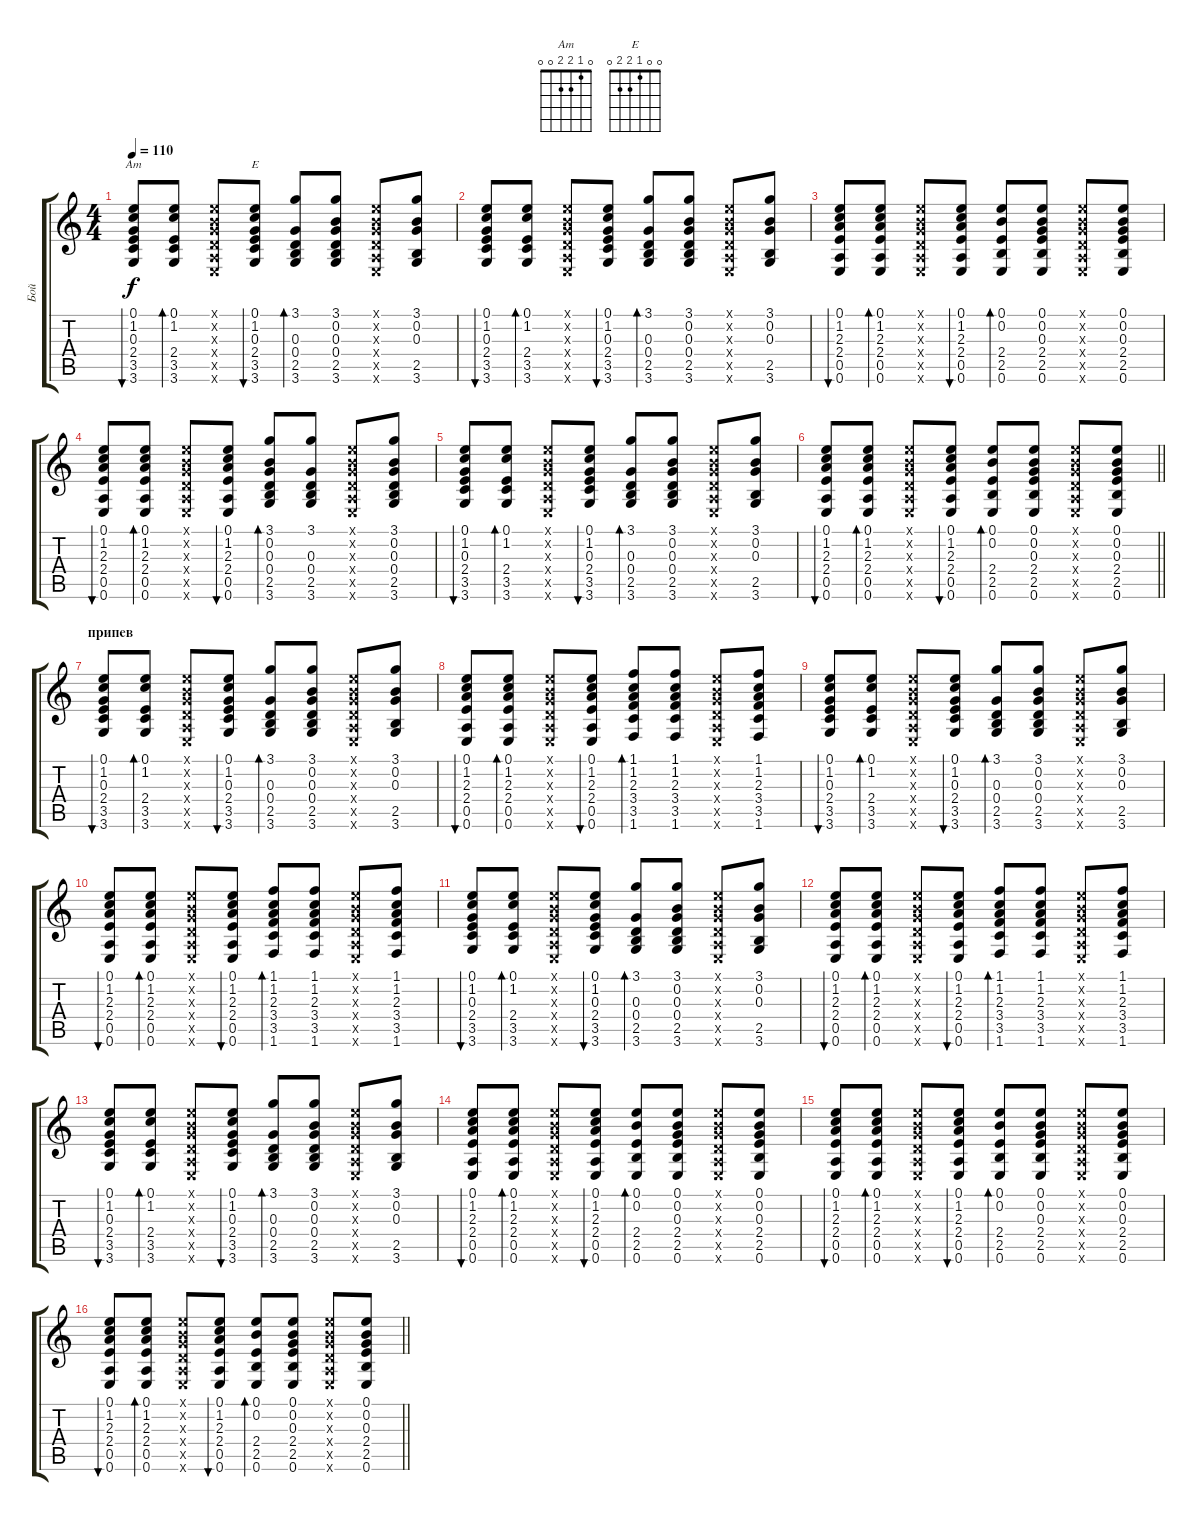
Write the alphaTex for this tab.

\track ("Бой" "Бой") {instrument acousticguitarsteel}
\staff {score tabs}
\tuning (E4 B3 G3 D3 A2 E2) {hide}
\chord ("Am" 0 1 2 2 0 0)
\chord ("E" 0 0 1 2 2 0)
\ts (4 4)
\tempo 110
\clef g2
\ks c
(0.1 1.2 0.3 2.4 3.5 3.6).8{bu 60 ch "Am" dy f} (0.1 1.2 2.4 3.5 3.6).8{bd 60} (0.1{x} 0.2{x} 0.3{x} 0.4{x} 0.5{x} 0.6{x}).8 (0.1 1.2 0.3 2.4 3.5 3.6).8{bu 60 ch "E"} (3.1 0.3 0.4 2.5 3.6).8{bd 60} (3.1 0.2 0.3 0.4 2.5 3.6).8 (0.1{x} 0.2{x} 0.3{x} 0.4{x} 0.5{x} 0.6{x}).8 (3.1 0.2 0.3 2.5 3.6).8 |
(0.1 1.2 0.3 2.4 3.5 3.6).8{bu 60} (0.1 1.2 2.4 3.5 3.6).8{bd 60} (0.1{x} 0.2{x} 0.3{x} 0.4{x} 0.5{x} 0.6{x}).8 (0.1 1.2 0.3 2.4 3.5 3.6).8{bu 60} (3.1 0.3 0.4 2.5 3.6).8{bd 60} (3.1 0.2 0.3 0.4 2.5 3.6).8 (0.1{x} 0.2{x} 0.3{x} 0.4{x} 0.5{x} 0.6{x}).8 (3.1 0.2 0.3 2.5 3.6).8 |
(0.1 1.2 2.3 2.4 0.5 0.6).8{bu 60} (0.1 1.2 2.3 2.4 0.5 0.6).8{bd 60} (0.1{x} 0.2{x} 0.3{x} 0.4{x} 0.5{x} 0.6{x}).8 (0.1 1.2 2.3 2.4 0.5 0.6).8{bu 60} (0.1 0.2 2.4 2.5 0.6).8{bd 60} (0.1 0.2 0.3 2.4 2.5 0.6).8 (0.1{x} 0.2{x} 0.3{x} 0.4{x} 0.5{x} 0.6{x}).8 (0.1 0.2 0.3 2.4 2.5 0.6).8 |
(0.1 1.2 2.3 2.4 0.5 0.6).8{bu 60} (0.1 1.2 2.3 2.4 0.5 0.6).8{bd 60} (0.1{x} 0.2{x} 0.3{x} 0.4{x} 0.5{x} 0.6{x}).8 (0.1 1.2 2.3 2.4 0.5 0.6).8{bu 60} (3.1 0.2 0.3 0.4 2.5 3.6).8{bd 60} (3.1 0.3 0.4 2.5 3.6).8 (0.1{x} 0.2{x} 0.3{x} 0.4{x} 0.5{x} 0.6{x}).8 (3.1 0.2 0.3 0.4 2.5 3.6).8 |
(0.1 1.2 0.3 2.4 3.5 3.6).8{bu 60} (0.1 1.2 2.4 3.5 3.6).8{bd 60} (0.1{x} 0.2{x} 0.3{x} 0.4{x} 0.5{x} 0.6{x}).8 (0.1 1.2 0.3 2.4 3.5 3.6).8{bu 60} (3.1 0.3 0.4 2.5 3.6).8{bd 60} (3.1 0.2 0.3 0.4 2.5 3.6).8 (0.1{x} 0.2{x} 0.3{x} 0.4{x} 0.5{x} 0.6{x}).8 (3.1 0.2 0.3 2.5 3.6).8 |
\barLineRight lightlight
(0.1 1.2 2.3 2.4 0.5 0.6).8{bu 60} (0.1 1.2 2.3 2.4 0.5 0.6).8{bd 60} (0.1{x} 0.2{x} 0.3{x} 0.4{x} 0.5{x} 0.6{x}).8 (0.1 1.2 2.3 2.4 0.5 0.6).8{bu 60} (0.1 0.2 2.4 2.5 0.6).8{bd 60} (0.1 0.2 0.3 2.4 2.5 0.6).8 (0.1{x} 0.2{x} 0.3{x} 0.4{x} 0.5{x} 0.6{x}).8 (0.1 0.2 0.3 2.4 2.5 0.6).8 |
\section ("" "припев")
(0.1 1.2 0.3 2.4 3.5 3.6).8{bu 60} (0.1 1.2 2.4 3.5 3.6).8{bd 60} (0.1{x} 0.2{x} 0.3{x} 0.4{x} 0.5{x} 0.6{x}).8 (0.1 1.2 0.3 2.4 3.5 3.6).8{bu 60} (3.1 0.3 0.4 2.5 3.6).8{bd 60} (3.1 0.2 0.3 0.4 2.5 3.6).8 (0.1{x} 0.2{x} 0.3{x} 0.4{x} 0.5{x} 0.6{x}).8 (3.1 0.2 0.3 2.5 3.6).8 |
(0.1 1.2 2.3 2.4 0.5 0.6).8{bu 60} (0.1 1.2 2.3 2.4 0.5 0.6).8{bd 60} (0.1{x} 0.2{x} 0.3{x} 0.4{x} 0.5{x} 0.6{x}).8 (0.1 1.2 2.3 2.4 0.5 0.6).8{bu 60} (1.1 1.2 2.3 3.4 3.5 1.6).8{bd 60} (1.1 1.2 2.3 3.4 3.5 1.6).8 (0.1{x} 0.2{x} 0.3{x} 0.4{x} 0.5{x} 0.6{x}).8 (1.1 1.2 2.3 3.4 3.5 1.6).8 |
(0.1 1.2 0.3 2.4 3.5 3.6).8{bu 60} (0.1 1.2 2.4 3.5 3.6).8{bd 60} (0.1{x} 0.2{x} 0.3{x} 0.4{x} 0.5{x} 0.6{x}).8 (0.1 1.2 0.3 2.4 3.5 3.6).8{bu 60} (3.1 0.3 0.4 2.5 3.6).8{bd 60} (3.1 0.2 0.3 0.4 2.5 3.6).8 (0.1{x} 0.2{x} 0.3{x} 0.4{x} 0.5{x} 0.6{x}).8 (3.1 0.2 0.3 2.5 3.6).8 |
(0.1 1.2 2.3 2.4 0.5 0.6).8{bu 60} (0.1 1.2 2.3 2.4 0.5 0.6).8{bd 60} (0.1{x} 0.2{x} 0.3{x} 0.4{x} 0.5{x} 0.6{x}).8 (0.1 1.2 2.3 2.4 0.5 0.6).8{bu 60} (1.1 1.2 2.3 3.4 3.5 1.6).8{bd 60} (1.1 1.2 2.3 3.4 3.5 1.6).8 (0.1{x} 0.2{x} 0.3{x} 0.4{x} 0.5{x} 0.6{x}).8 (1.1 1.2 2.3 3.4 3.5 1.6).8 |
(0.1 1.2 0.3 2.4 3.5 3.6).8{bu 60} (0.1 1.2 2.4 3.5 3.6).8{bd 60} (0.1{x} 0.2{x} 0.3{x} 0.4{x} 0.5{x} 0.6{x}).8 (0.1 1.2 0.3 2.4 3.5 3.6).8{bu 60} (3.1 0.3 0.4 2.5 3.6).8{bd 60} (3.1 0.2 0.3 0.4 2.5 3.6).8 (0.1{x} 0.2{x} 0.3{x} 0.4{x} 0.5{x} 0.6{x}).8 (3.1 0.2 0.3 2.5 3.6).8 |
(0.1 1.2 2.3 2.4 0.5 0.6).8{bu 60} (0.1 1.2 2.3 2.4 0.5 0.6).8{bd 60} (0.1{x} 0.2{x} 0.3{x} 0.4{x} 0.5{x} 0.6{x}).8 (0.1 1.2 2.3 2.4 0.5 0.6).8{bu 60} (1.1 1.2 2.3 3.4 3.5 1.6).8{bd 60} (1.1 1.2 2.3 3.4 3.5 1.6).8 (0.1{x} 0.2{x} 0.3{x} 0.4{x} 0.5{x} 0.6{x}).8 (1.1 1.2 2.3 3.4 3.5 1.6).8 |
(0.1 1.2 0.3 2.4 3.5 3.6).8{bu 60} (0.1 1.2 2.4 3.5 3.6).8{bd 60} (0.1{x} 0.2{x} 0.3{x} 0.4{x} 0.5{x} 0.6{x}).8 (0.1 1.2 0.3 2.4 3.5 3.6).8{bu 60} (3.1 0.3 0.4 2.5 3.6).8{bd 60} (3.1 0.2 0.3 0.4 2.5 3.6).8 (0.1{x} 0.2{x} 0.3{x} 0.4{x} 0.5{x} 0.6{x}).8 (3.1 0.2 0.3 2.5 3.6).8 |
(0.1 1.2 2.3 2.4 0.5 0.6).8{bu 60} (0.1 1.2 2.3 2.4 0.5 0.6).8{bd 60} (0.1{x} 0.2{x} 0.3{x} 0.4{x} 0.5{x} 0.6{x}).8 (0.1 1.2 2.3 2.4 0.5 0.6).8{bu 60} (0.1 0.2 2.4 2.5 0.6).8{bd 60} (0.1 0.2 0.3 2.4 2.5 0.6).8 (0.1{x} 0.2{x} 0.3{x} 0.4{x} 0.5{x} 0.6{x}).8 (0.1 0.2 0.3 2.4 2.5 0.6).8 |
(0.1 1.2 2.3 2.4 0.5 0.6).8{bu 60} (0.1 1.2 2.3 2.4 0.5 0.6).8{bd 60} (0.1{x} 0.2{x} 0.3{x} 0.4{x} 0.5{x} 0.6{x}).8 (0.1 1.2 2.3 2.4 0.5 0.6).8{bu 60} (0.1 0.2 2.4 2.5 0.6).8{bd 60} (0.1 0.2 0.3 2.4 2.5 0.6).8 (0.1{x} 0.2{x} 0.3{x} 0.4{x} 0.5{x} 0.6{x}).8 (0.1 0.2 0.3 2.4 2.5 0.6).8 |
\barLineRight lightlight
(0.1 1.2 2.3 2.4 0.5 0.6).8{bu 60} (0.1 1.2 2.3 2.4 0.5 0.6).8{bd 60} (0.1{x} 0.2{x} 0.3{x} 0.4{x} 0.5{x} 0.6{x}).8 (0.1 1.2 2.3 2.4 0.5 0.6).8{bu 60} (0.1 0.2 2.4 2.5 0.6).8{bd 60} (0.1 0.2 0.3 2.4 2.5 0.6).8 (0.1{x} 0.2{x} 0.3{x} 0.4{x} 0.5{x} 0.6{x}).8 (0.1 0.2 0.3 2.4 2.5 0.6).8
